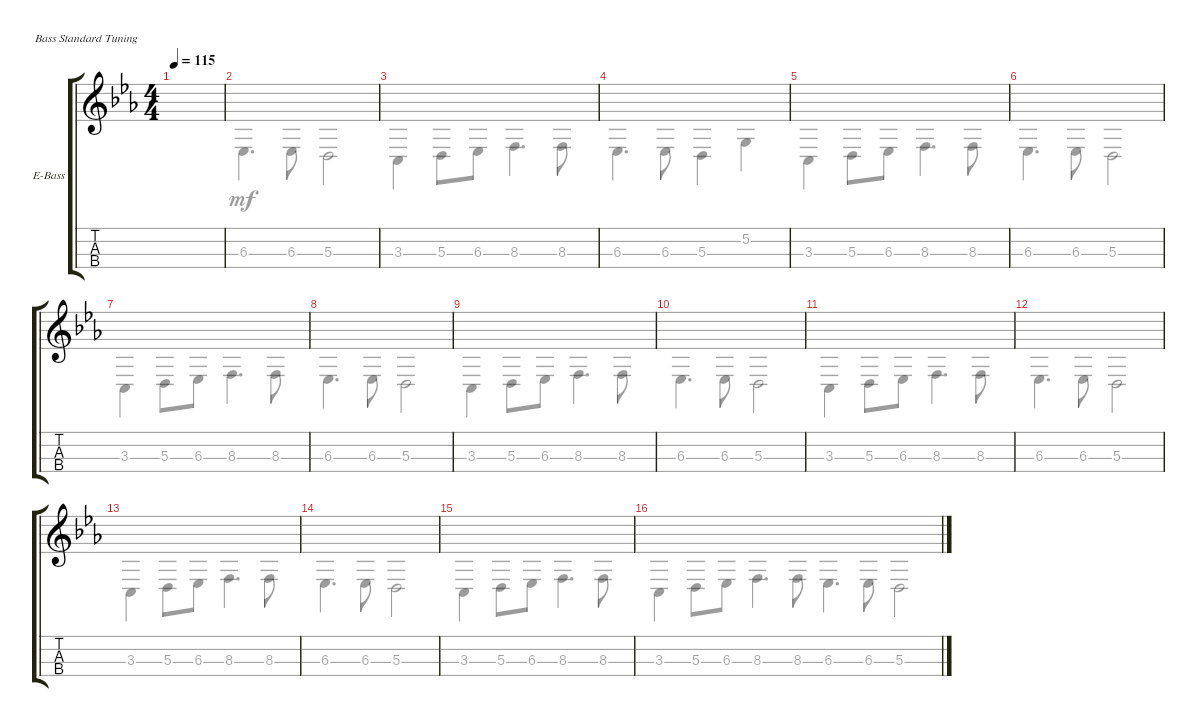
\bracketExtendMode groupsimilarinstruments
\firstSystemTrackNameOrientation horizontal
\otherSystemsTrackNameOrientation horizontal
\track ("Bass (Var 1)" "E-Bass") {solo instrument electricbassfinger}
\staff {score tabs}
\tuning (G2 D2 A1 E1)
\voice
\ts (4 4)
\tempo 115
\clef g2
\scale
0.25
\ks eb
|
\scale
0.25 |
\scale
0.25 |
\scale
0.25 |
\scale
0.25 |
\scale
0.25 |
\scale
0.25 |
\scale
0.25 |
\scale
0.25 |
\scale
0.25 |
\scale
0.25 |
\scale
0.25 |
\scale
0.25 |
\scale
0.25 |
\scale
0.25 |
\scale
0.25
\voice
\clef g2
\ottava regular
\simile none
\scale
0.25
\ks eb
3.3.4{dy mf} 5.3.8 6.3.8 8.3.4{d} 8.3.8 |
\scale
0.25 6.3.4{d} 6.3.8 5.3.2 |
\scale
0.25 3.3.4 5.3.8 6.3.8 8.3.4{d} 8.3.8 |
\scale
0.25 6.3.4{d} 6.3.8 5.3.4 5.2.4 |
\scale
0.25 3.3.4 5.3.8 6.3.8 8.3.4{d} 8.3.8 |
\scale
0.25 6.3.4{d} 6.3.8 5.3.2 |
\scale
0.25 3.3.4 5.3.8 6.3.8 8.3.4{d} 8.3.8 |
\scale
0.25 6.3.4{d} 6.3.8 5.3.2 |
\scale
0.25 3.3.4 5.3.8 6.3.8 8.3.4{d} 8.3.8 |
\scale
0.25 6.3.4{d} 6.3.8 5.3.2 |
\scale
0.25 3.3.4 5.3.8 6.3.8 8.3.4{d} 8.3.8 |
\scale
0.25 6.3.4{d} 6.3.8 5.3.2 |
\scale
0.25 3.3.4 5.3.8 6.3.8 8.3.4{d} 8.3.8 |
\scale
0.25 6.3.4{d} 6.3.8 5.3.2 |
\scale
0.25 3.3.4 5.3.8 6.3.8 8.3.4{d} 8.3.8 |
\scale
0.25 6.3.4{d} 6.3.8 5.3.2
